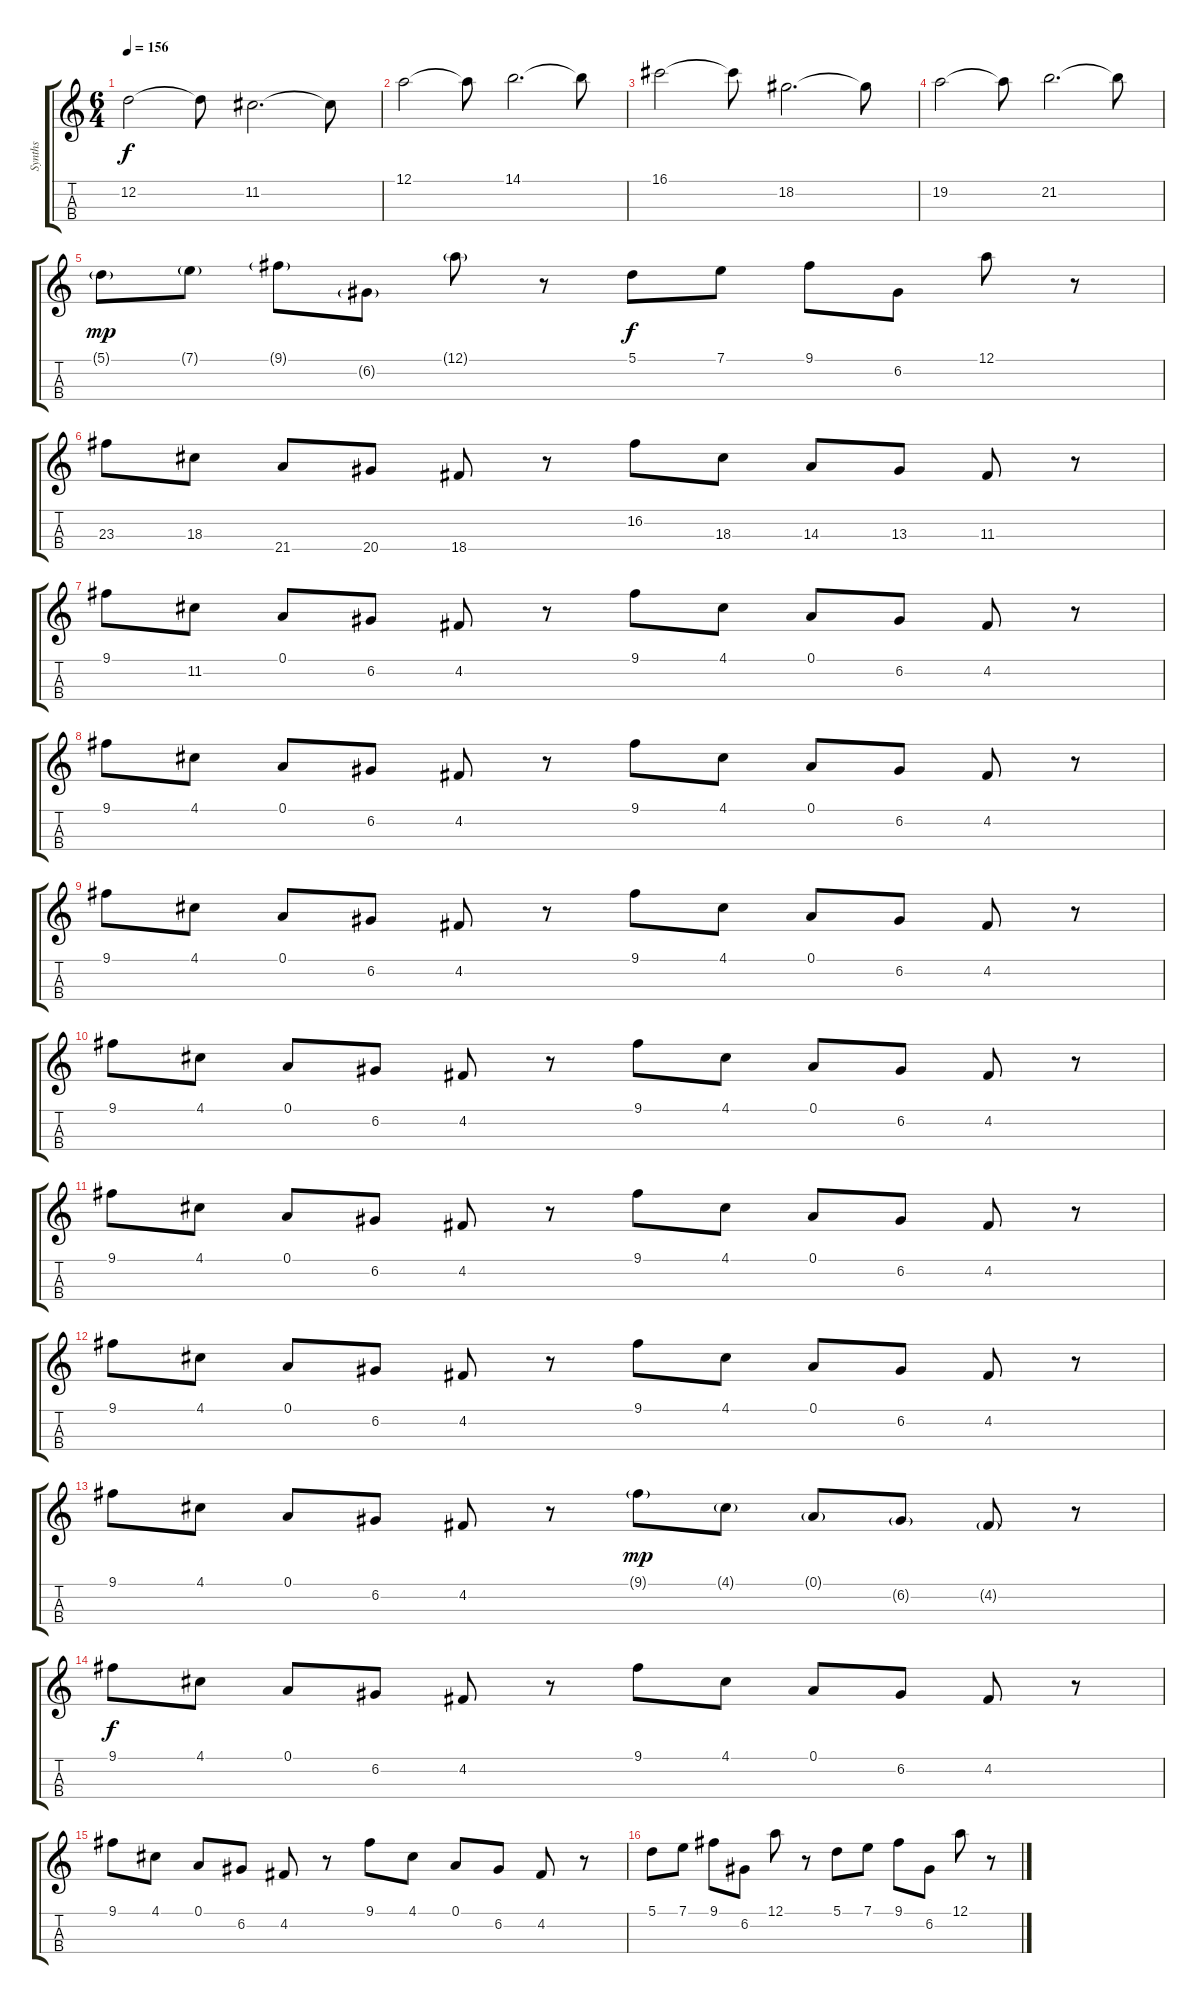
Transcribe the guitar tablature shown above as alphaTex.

\track ("Synths" "Synths") {instrument lead6voice}
\staff {score tabs}
\tuning (A4 D4 G3 C3) {hide}
\ts (6 4)
\tempo 156
\clef g2
\ks c
12.2.2{dy f} 12.2{t}.8 11.2.2{d} 11.2{t}.8 |
12.1.2 12.1{t}.8 14.1.2{d} 14.1{t}.8 |
16.1.2 16.1{t}.8 18.2.2{d} 18.2{t}.8 |
19.2.2 19.2{t}.8 21.2.2{d} 21.2{t}.8 |
5.1{g}.8{dy mp instrument electricpiano1} 7.1{g}.8 9.1{g}.8 6.2{g}.8 12.1{g}.8 r.8 5.1.8{dy f} 7.1.8 9.1.8 6.2.8 12.1.8 r.8 |
23.3.8{volume 11 instrument electricpiano1} 18.3.8 21.4.8 20.4.8 18.4.8 r.8 16.2.8 18.3.8 14.3.8 13.3.8 11.3.8 r.8 |
9.1.8 11.2.8 0.1.8 6.2.8 4.2.8 r.8 9.1.8 4.1.8 0.1.8 6.2.8 4.2.8 r.8 |
9.1.8 4.1.8 0.1.8 6.2.8 4.2.8 r.8 9.1.8 4.1.8 0.1.8 6.2.8 4.2.8 r.8 |
9.1.8 4.1.8 0.1.8 6.2.8 4.2.8 r.8 9.1.8 4.1.8 0.1.8 6.2.8 4.2.8 r.8 |
9.1.8 4.1.8 0.1.8 6.2.8 4.2.8 r.8 9.1.8 4.1.8 0.1.8 6.2.8 4.2.8 r.8 |
9.1.8 4.1.8 0.1.8 6.2.8 4.2.8 r.8 9.1.8 4.1.8 0.1.8 6.2.8 4.2.8 r.8 |
9.1.8 4.1.8 0.1.8 6.2.8 4.2.8 r.8 9.1.8 4.1.8 0.1.8 6.2.8 4.2.8 r.8 |
9.1.8 4.1.8 0.1.8 6.2.8 4.2.8 r.8 9.1{g}.8{dy mp instrument lead1square} 4.1{g}.8 0.1{g}.8 6.2{g}.8 4.2{g}.8 r.8 |
9.1.8{dy f instrument electricpiano1} 4.1.8 0.1.8 6.2.8 4.2.8 r.8 9.1.8 4.1.8 0.1.8 6.2.8 4.2.8 r.8 |
9.1.8 4.1.8 0.1.8 6.2.8 4.2.8 r.8 9.1.8 4.1.8 0.1.8 6.2.8 4.2.8 r.8 |
5.1.8 7.1.8 9.1.8 6.2.8 12.1.8 r.8 5.1.8 7.1.8 9.1.8 6.2.8 12.1.8 r.8
